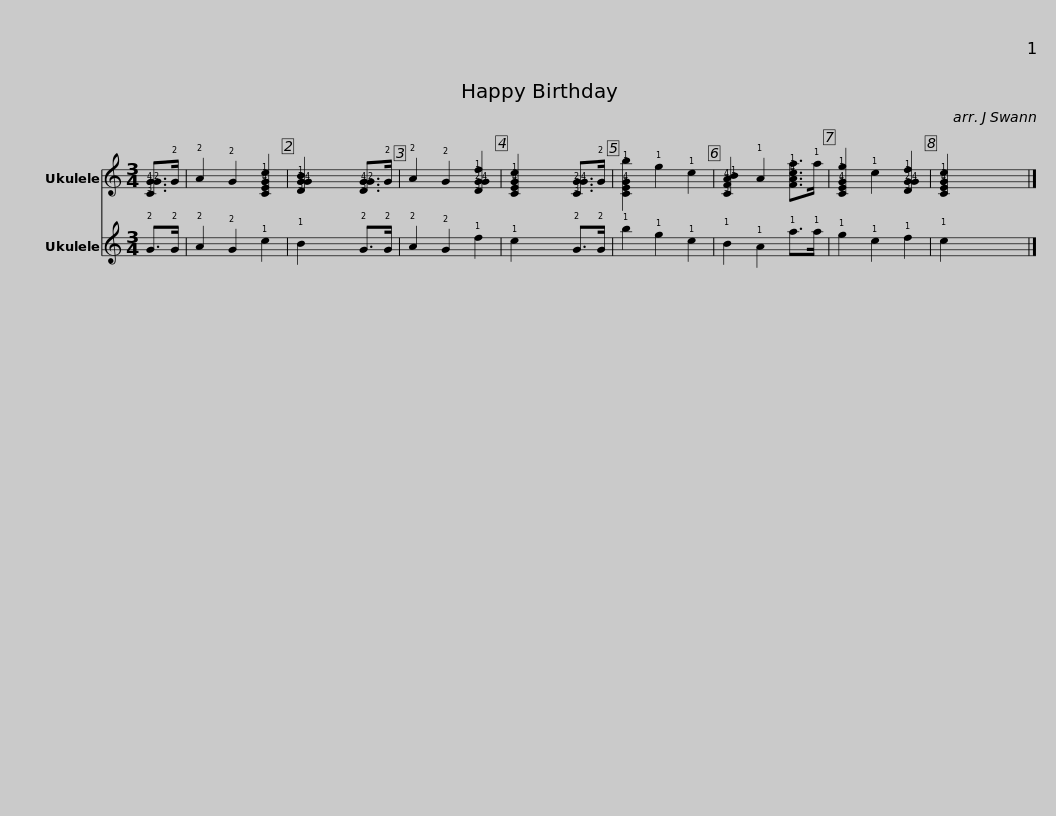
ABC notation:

X:1
%%score 1 2
L:1/8
M:3/4
I:linebreak $
K:C
V:1 tab stafflines=4 strings=G4,C4,E4,A4
V:2 tab stafflines=4 strings=G4,C4,E4,A4
V:1
 [!3!C!4!G!2!G]>!2!G | !2!A2 !2!G2 [!3!C!2!E!4!G!1!c]2 | [!3!D!2!G!4!G!1!B]2 x2 [!3!D!4!G!2!G]>!2!G | !2!A2 !2!G2 [!3!D!2!G!4!G!1!d]2 | [!3!C!2!E!4!G!1!c]2 x2 [!3!C!2!G!4!G]>!2!G | %5
 [!3!C!2!E!4!G!1!g]2 !1!e2 !1!c2 | [!3!C!2!F!4!A!1!B]2 !1!A2 [!3!F!2!A!4!c!1!f]>!1!f | [!3!C!2!E!4!G!1!e]2 !1!c2 [!3!D!2!G!4!G!1!d]2 | [!3!C!2!E!4!G!1!c]2 x2 x2 |] %9
V:2
 !2!G>!2!G | !2!A2 !2!G2 !1!c2 | !1!B2 x2 !2!G>!2!G | !2!A2 !2!G2 !1!d2 | !1!c2 x2 !2!G>!2!G | %5
 !1!g2 !1!e2 !1!c2 | !1!B2 !1!A2 !1!f>!1!f | !1!e2 !1!c2 !1!d2 | !1!c2 x2 x2 |] %9
